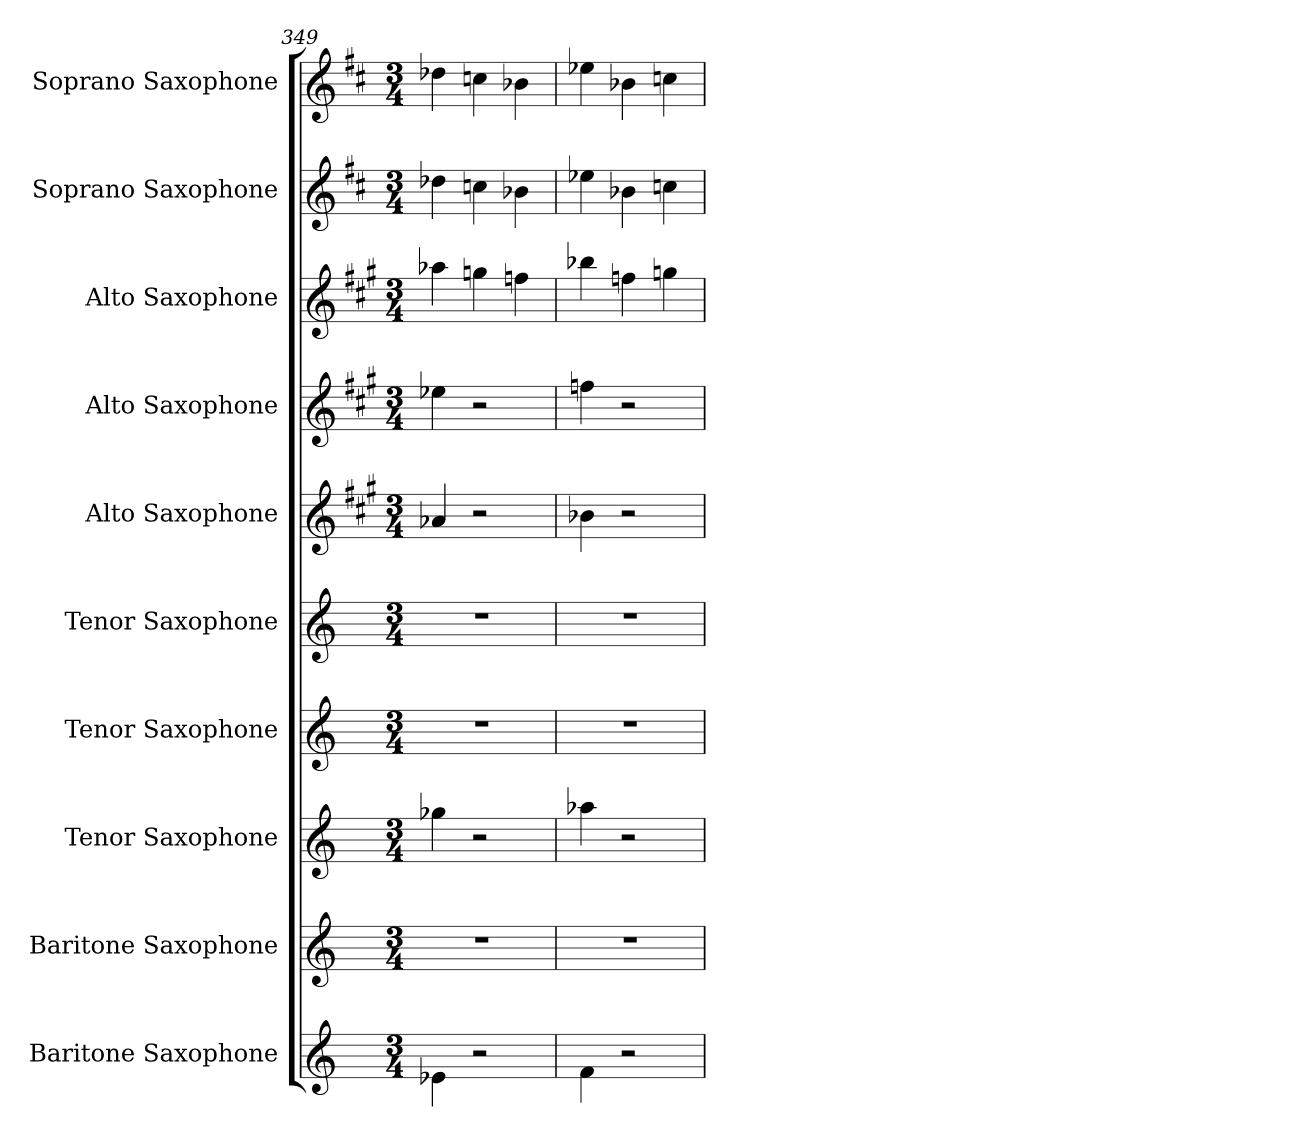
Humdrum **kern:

**kern	**kern	**kern	**kern	**kern	**kern	**kern	**kern	**kern	**kern
*part10	*part9	*part8	*part7	*part6	*part5	*part4	*part3	*part2	*part1
*staff10	*staff9	*staff8	*staff7	*staff6	*staff5	*staff4	*staff3	*staff2	*staff1
*I"Baritone Saxophone	*I"Baritone Saxophone	*I"Tenor Saxophone	*I"Tenor Saxophone	*I"Tenor Saxophone	*I"Alto Saxophone	*I"Alto Saxophone	*I"Alto Saxophone	*I"Soprano Saxophone	*I"Soprano Saxophone
*I'Bar. Sax.	*I'Bar. Sax.	*I'T. Sax.	*I'T. Sax.	*I'T. Sax.	*I'A. Sax.	*I'A. Sax.	*I'A. Sax.	*I'S. Sax.	*I'S. Sax.
*clefG2	*clefG2	*clefG2	*clefG2	*clefG2	*clefG2	*clefG2	*clefG2	*clefG2	*clefG2
*ITrd12c21	*ITrd12c21	*ITrd8c14	*ITrd8c14	*ITrd8c14	*ITrd5c9	*ITrd5c9	*ITrd5c9	*ITrd1c2	*ITrd1c2
*k[]	*k[]	*k[]	*k[]	*k[]	*k[]	*k[]	*k[]	*k[]	*k[]
*M3/4	*M3/4	*M3/4	*M3/4	*M3/4	*M3/4	*M3/4	*M3/4	*M3/4	*M3/4
=349	=349	=349	=349	=349	=349	=349	=349	=349	=349
4E-X\	2.r	4g-X\	2.r	2.r	4c-X/	4g-X\	4cc-X\	4cc-X\	4cc-X\
2r	.	2r	.	.	2r	2r	4b-X\	4b-X\	4b-X\
.	.	.	.	.	.	.	4a-X\	4a-X\	4a-X\
=350	=350	=350	=350	=350	=350	=350	=350	=350	=350
4F\	2.r	4a-X\	2.r	2.r	4d-X\	4a-X\	4dd-X\	4dd-X\	4dd-X\
2r	.	2r	.	.	2r	2r	4a-X\	4a-X\	4a-X\
.	.	.	.	.	.	.	4b-X\	4b-X\	4b-X\
=	=	=	=	=	=	=	=	=	=
*-	*-	*-	*-	*-	*-	*-	*-	*-	*-
